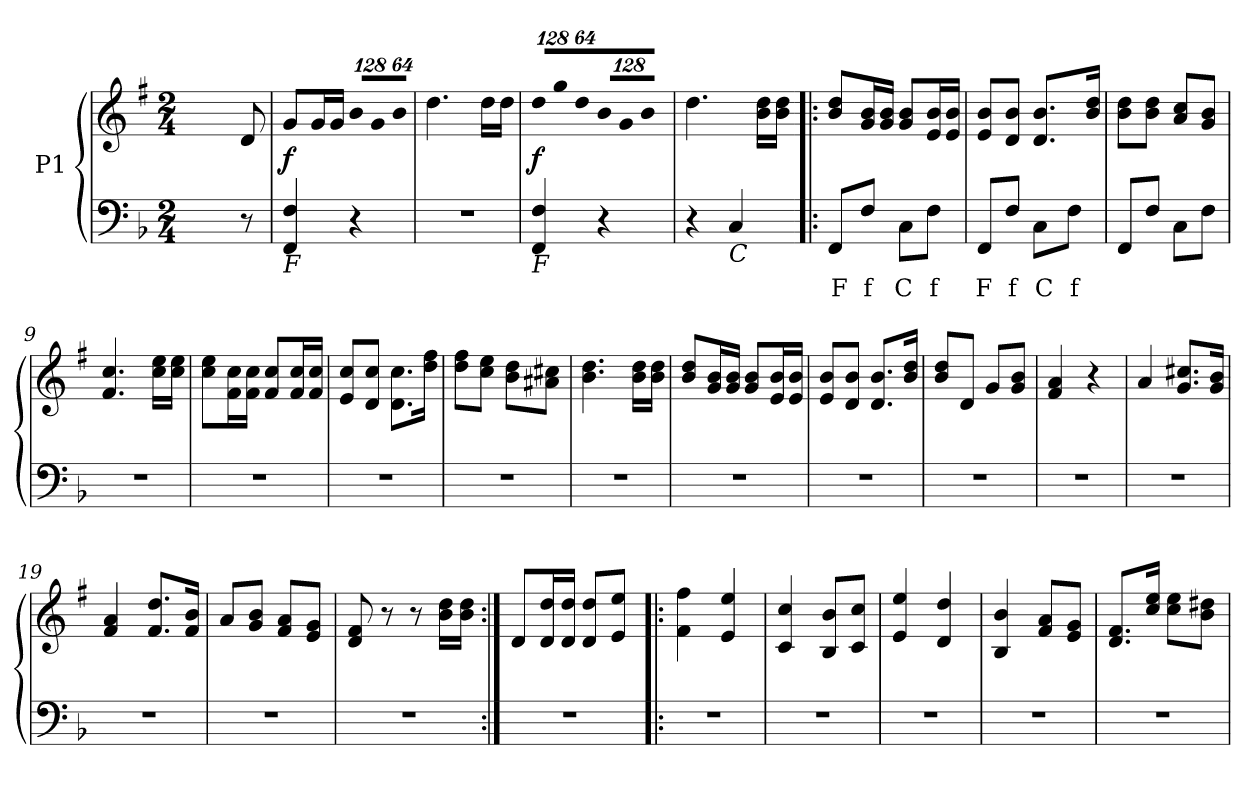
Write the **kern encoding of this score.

**kern	**text	**dynam	**kern
*part2	*part2	*part2	*part1
*staff2	*staff2	*staff2	*staff1
*	*	*	*I"P1
!!LO:PB:g=z
*clefF4	*	*	*clefG2
*	*	*	*ITrd1c2
*k[b-]	*	*	*k[b-]
*F:	*	*	*F:
*M2/4	*	*	*M2/4
=1	=1	=1	=1
4.ryy	.	.	4.ryy
8r	.	.	8ci/
=2	=2	=2	=2
!LO:TX:b:i:t=F	!	!	!
4FFi/ 4Fi	.	f	8fi/L
.	.	.	16fi/L
.	.	.	16fi/JJ
*	*	*	*Xbrackettup
!	!	!	!LO:N:vis=8
4r	.	.	1024%85ai/L
!	!	!	!LO:N:vis=8
.	.	.	1024%85fi/
!	!	!	!LO:N:vis=8
.	.	.	512%43ai/J
=3	=3	=3	=3
2r	.	.	4.cci\
.	.	.	16cci\LL
.	.	.	16cci\JJ
=4	=4	=4	=4
!LO:TX:b:i:t=F	!	!	!
!	!	!	!LO:N:vis=8
4FFi/ 4Fi	.	f	1024%85cci\L
!	!	!	!LO:N:vis=8
.	.	.	1024%85ffi\
!	!	!	!LO:N:vis=8
.	.	.	512%43cci\J
!	!	!	!LO:N:vis=8
4r	.	.	1024%85ai/L
!	!	!	!LO:N:vis=8
.	.	.	1024%85fi/
!	!	!	!LO:N:vis=8
.	.	.	512%43ai/J
=5	=5	=5	=5
4r	.	.	4.cci\
!LO:TX:b:i:t=C	!	!	!
4Ci/	.	.	.
.	.	.	16ai\ 16cciLL
.	.	.	16ai\ 16cciJJ
=6!|:	=6!|:	=6!|:	=6!|:
!	!LO:LY:b:color=#000000	!	!
8FFi/L	F	.	8ai/ 8cciL
!	!LO:LY:b:color=#000000	!	!
8Fi/J	f	.	16fi/ 16aiL
.	.	.	16fi/ 16aiJJ
!	!LO:LY:b:color=#000000	!	!
8Ci\L	C	.	8fi/ 8aiL
!	!LO:LY:b:color=#000000	!	!
8Fi\J	f	.	16di/ 16aiL
.	.	.	16di/ 16aiJJ
=7	=7	=7	=7
!	!LO:LY:b:color=#000000	!	!
8FFi/L	F	.	8di/ 8aiL
!	!LO:LY:b:color=#000000	!	!
8Fi/J	f	.	8ci/ 8aiJ
!	!LO:LY:b:color=#000000	!	!
8Ci\L	C	.	8.ci/ 8.aiL
!	!LO:LY:b:color=#000000	!	!
8Fi\J	f	.	.
.	.	.	16ai/ 16cciJk
=8	=8	=8	=8
8FFi/L	.	.	8ai\ 8cciL
8Fi/J	.	.	8ai\ 8cciJ
8Ci\L	.	.	8gi/ 8b-iL
8Fi\J	.	.	8fi/ 8aiJ
=9	=9	=9	=9
!LO:N:vis=1	!	!	!
2r	.	.	4.ei/ 4.b-i
.	.	.	16b-i\ 16ddiLL
.	.	.	16b-i\ 16ddiJJ
=10	=10	=10	=10
!LO:N:vis=1	!	!	!
2r	.	.	8b-i\ 8ddiL
.	.	.	16ei\ 16b-iL
.	.	.	16ei\ 16b-iJJ
.	.	.	8ei/ 8b-iL
.	.	.	16ei/ 16b-iL
.	.	.	16ei/ 16b-iJJ
!!LO:LB:g=z
=11	=11	=11	=11
!LO:N:vis=1	!	!	!
2r	.	.	8di/ 8b-iL
.	.	.	8ci/ 8b-iJ
.	.	.	8.ci\ 8.b-iL
.	.	.	16cci\ 16eeiJk
=12	=12	=12	=12
!LO:N:vis=1	!	!	!
2r	.	.	8cci\ 8eeiL
.	.	.	8b-i\ 8ddiJ
.	.	.	8ai\ 8cciL
.	.	.	8g#Xi\ 8bniJ
=13	=13	=13	=13
!LO:N:vis=1	!	!	!
2r	.	.	4.ai\ 4.cci
.	.	.	16ai\ 16cciLL
.	.	.	16ai\ 16cciJJ
=14	=14	=14	=14
!LO:N:vis=1	!	!	!
2r	.	.	8ai/ 8cciL
.	.	.	16fi/ 16aiL
.	.	.	16fi/ 16aiJJ
.	.	.	8fi/ 8aiL
.	.	.	16di/ 16aiL
.	.	.	16di/ 16aiJJ
=15	=15	=15	=15
!LO:N:vis=1	!	!	!
2r	.	.	8di/ 8aiL
.	.	.	8ci/ 8aiJ
.	.	.	8.ci/ 8.aiL
.	.	.	16ai/ 16cciJk
=16	=16	=16	=16
!LO:N:vis=1	!	!	!
2r	.	.	8ai/ 8cciL
.	.	.	8ci/J
.	.	.	8fi/L
.	.	.	8fi/ 8aiJ
=17	=17	=17	=17
!LO:N:vis=1	!	!	!
2r	.	.	4ei/ 4gi
.	.	.	4r
=18	=18	=18	=18
!LO:N:vis=1	!	!	!
2r	.	.	4gi/
.	.	.	8.fi/ 8.bniL
.	.	.	16fi/ 16aiJk
=19	=19	=19	=19
!LO:N:vis=1	!	!	!
2r	.	.	4ei/ 4gi
.	.	.	8.ei/ 8.cciL
.	.	.	16ei/ 16aiJk
=20	=20	=20	=20
!LO:N:vis=1	!	!	!
2r	.	.	8gi/L
.	.	.	8fi/ 8aiJ
.	.	.	8ei/ 8giL
.	.	.	8di/ 8fiJ
!!LO:LB:g=z
=21	=21	=21	=21
!LO:N:vis=1	!	!	!
2r	.	.	8ci/ 8ei
.	.	.	8r
.	.	.	8r
.	.	.	16ai\ 16cciLL
.	.	.	16ai\ 16cciJJ
=22:|!	=22:|!	=22:|!	=22:|!
!LO:N:vis=1	!	!	!
2r	.	.	8ci/L
.	.	.	16ci/ 16cciL
.	.	.	16ci/ 16cciJJ
.	.	.	8ci/ 8cciL
.	.	.	8di/ 8ddiJ
=23!|:	=23!|:	=23!|:	=23!|:
!LO:N:vis=1	!	!	!
2r	.	.	4ei\ 4eei
.	.	.	4di/ 4ddi
=24	=24	=24	=24
!LO:N:vis=1	!	!	!
2r	.	.	4B-i/ 4b-i
.	.	.	8Ai/ 8aiL
.	.	.	8B-i/ 8b-iJ
=25	=25	=25	=25
!LO:N:vis=1	!	!	!
2r	.	.	4di/ 4ddi
.	.	.	4ci/ 4cci
=26	=26	=26	=26
!LO:N:vis=1	!	!	!
2r	.	.	4Ai/ 4ai
.	.	.	8ei/ 8giL
.	.	.	8di/ 8fiJ
=27	=27	=27	=27
!LO:N:vis=1	!	!	!
2r	.	.	8.ci/ 8.eiL
.	.	.	16b-i/ 16ddiJk
.	.	.	8b-i\ 8ddiL
.	.	.	8ai\ 8cc#XiJ
=	=	=	=
*-	*-	*-	*-
